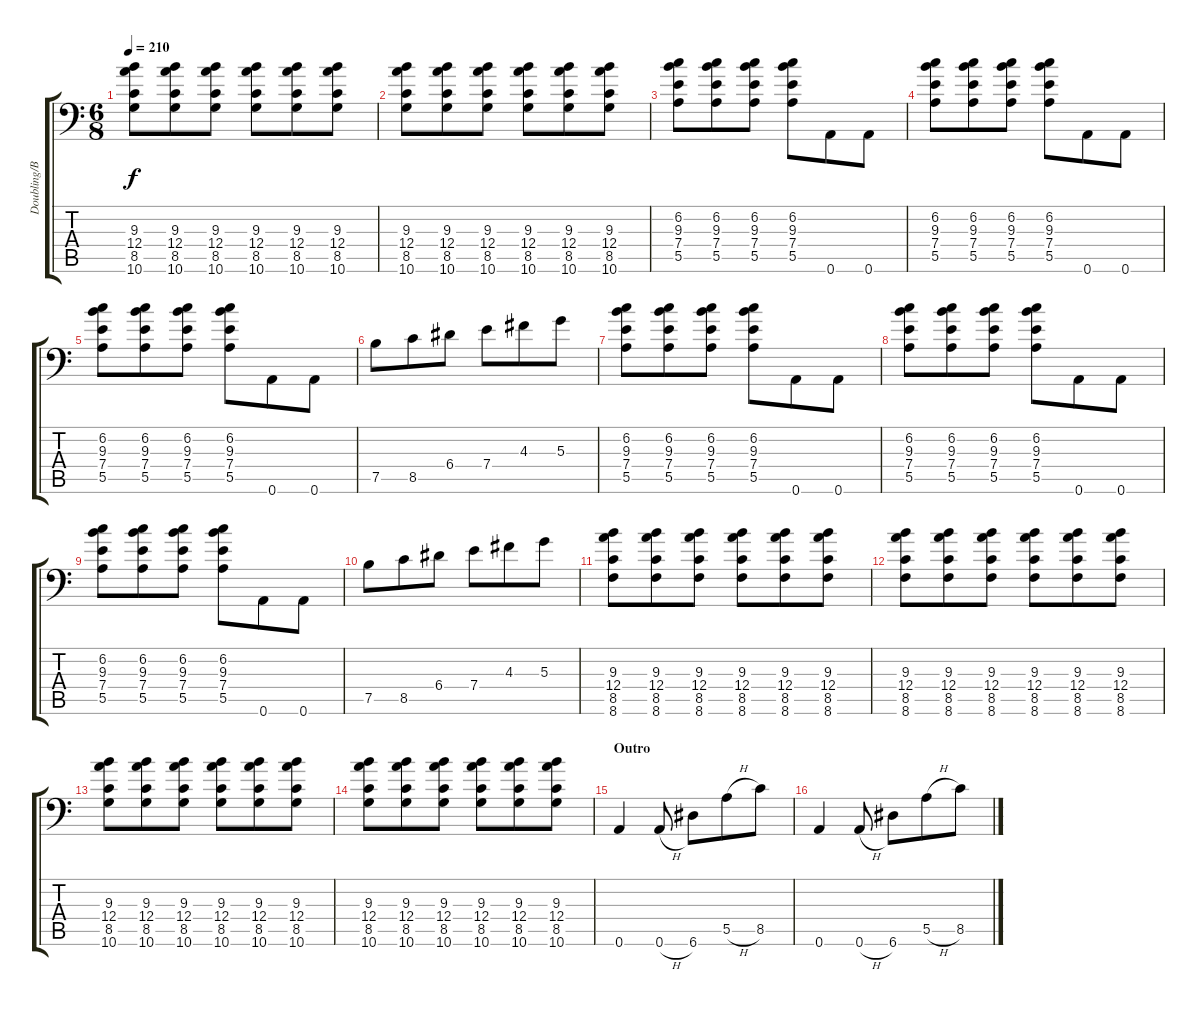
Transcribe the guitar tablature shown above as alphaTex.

\track ("Doubling/Backup" "Doubling/B") {instrument electricguitarclean}
\staff {score tabs}
\tuning (B3 Gb3 D3 A2 E2 A1) {hide}
\ts (6 8)
\tempo 210
\clef f4
\ks c
(9.3 12.4 8.5 10.6).8{dy f} (9.3 12.4 8.5 10.6).8 (9.3 12.4 8.5 10.6).8 (9.3 12.4 8.5 10.6).8 (9.3 12.4 8.5 10.6).8 (9.3 12.4 8.5 10.6).8 |
(9.3 12.4 8.5 10.6).8 (9.3 12.4 8.5 10.6).8 (9.3 12.4 8.5 10.6).8 (9.3 12.4 8.5 10.6).8 (9.3 12.4 8.5 10.6).8 (9.3 12.4 8.5 10.6).8 |
(6.2 9.3 7.4 5.5).8 (6.2 9.3 7.4 5.5).8 (6.2 9.3 7.4 5.5).8 (6.2 9.3 7.4 5.5).8 0.6.8 0.6.8 |
(6.2 9.3 7.4 5.5).8 (6.2 9.3 7.4 5.5).8 (6.2 9.3 7.4 5.5).8 (6.2 9.3 7.4 5.5).8 0.6.8 0.6.8 |
(6.2 9.3 7.4 5.5).8 (6.2 9.3 7.4 5.5).8 (6.2 9.3 7.4 5.5).8 (6.2 9.3 7.4 5.5).8 0.6.8 0.6.8 |
7.5.8 8.5.8 6.4.8 7.4.8 4.3.8 5.3.8 |
(6.2 9.3 7.4 5.5).8 (6.2 9.3 7.4 5.5).8 (6.2 9.3 7.4 5.5).8 (6.2 9.3 7.4 5.5).8 0.6.8 0.6.8 |
(6.2 9.3 7.4 5.5).8 (6.2 9.3 7.4 5.5).8 (6.2 9.3 7.4 5.5).8 (6.2 9.3 7.4 5.5).8 0.6.8 0.6.8 |
(6.2 9.3 7.4 5.5).8 (6.2 9.3 7.4 5.5).8 (6.2 9.3 7.4 5.5).8 (6.2 9.3 7.4 5.5).8 0.6.8 0.6.8 |
7.5.8 8.5.8 6.4.8 7.4.8 4.3.8 5.3.8 |
(9.3 12.4 8.5 8.6).8 (9.3 12.4 8.5 8.6).8 (9.3 12.4 8.5 8.6).8 (9.3 12.4 8.5 8.6).8 (9.3 12.4 8.5 8.6).8 (9.3 12.4 8.5 8.6).8 |
(9.3 12.4 8.5 8.6).8 (9.3 12.4 8.5 8.6).8 (9.3 12.4 8.5 8.6).8 (9.3 12.4 8.5 8.6).8 (9.3 12.4 8.5 8.6).8 (9.3 12.4 8.5 8.6).8 |
(9.3 12.4 8.5 10.6).8 (9.3 12.4 8.5 10.6).8 (9.3 12.4 8.5 10.6).8 (9.3 12.4 8.5 10.6).8 (9.3 12.4 8.5 10.6).8 (9.3 12.4 8.5 10.6).8 |
(9.3 12.4 8.5 10.6).8 (9.3 12.4 8.5 10.6).8 (9.3 12.4 8.5 10.6).8 (9.3 12.4 8.5 10.6).8 (9.3 12.4 8.5 10.6).8 (9.3 12.4 8.5 10.6).8 |
\section ("" "Outro")
0.6.4 0.6{h}.8 6.6.8 5.5{h}.8 8.5.8 |
0.6.4 0.6{h}.8 6.6.8 5.5{h}.8 8.5.8
